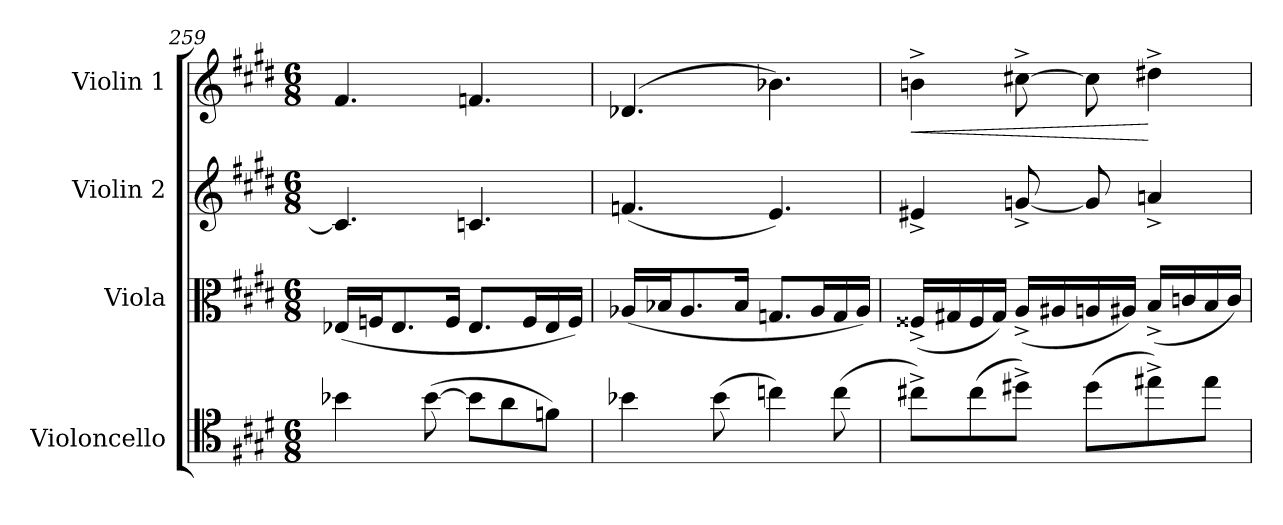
**kern	**kern	**kern	**kern	**dynam
*part4	*part3	*part2	*part1	*part1
*staff4	*staff3	*staff2	*staff1	*staff1
*I"Violoncello	*I"Viola	*I"Violin 2	*I"Violin 1	*
*I'Vc	*I'Vla	*I'Vln	*I'Vln	*
*clefC4	*clefC3	*clefG2	*clefG2	*
*k[f#c#g#d#]	*k[f#c#g#d#]	*k[f#c#g#d#]	*k[f#c#g#d#]	*
*M6/8	*M6/8	*M6/8	*M6/8	*
=259	=259	=259	=259	=259
4b-X\	(16E-X/LL	4.c#/]	4.f#/	.
.	16Fn/J	.	.	.
.	8.E-/	.	.	.
([8b-\	.	.	.	.
.	16F/Jk	.	.	.
8b-\L]	8.E-/L	4.cn/	4.fn/	.
8a\	.	.	.	.
.	16F/L	.	.	.
8fn\J)	16E-/	.	.	.
.	16F/JJ)	.	.	.
!!LO:LB:g=z
=260	=260	=260	=260	=260
4b-X\	(16A-X/LL	(4.fn/	(4.d-X/	.
.	16B-X/J	.	.	.
.	8.A-/	.	.	.
(8b-\	.	.	.	.
.	16B-/Jk	.	.	.
4ccn\)	8.Gn/L	4.e/)	4.b-X\)	.
.	16A-/L	.	.	.
(8cc\	16G/	.	.	.
.	16A-/JJ)	.	.	.
=261	=261	=261	=261	=261
!	!	!	!	!LO:HP:b
8cc#X^\L)	(16F##X^/LL	4e#X^/	4bn^\	<
.	16G#X/	.	.	.
(8cc#\	16F##/	.	.	.
.	16G#/JJ)	.	.	.
8dd#X^\J)	(16A^/LL	[8gn^/	[8cc#X^\	.
.	16A#X/	.	.	.
(8dd#\L	16An/	8g/]	8cc#\]	.
.	16A#X/JJ)	.	.	.
8ee#X^\)	(16B^/LL	4an^/	4dd#X^\	[
.	16cn/	.	.	.
8ee#\J	16B/	.	.	.
.	16c/JJ)	.	.	.
=	=	=	=	=
*-	*-	*-	*-	*-
